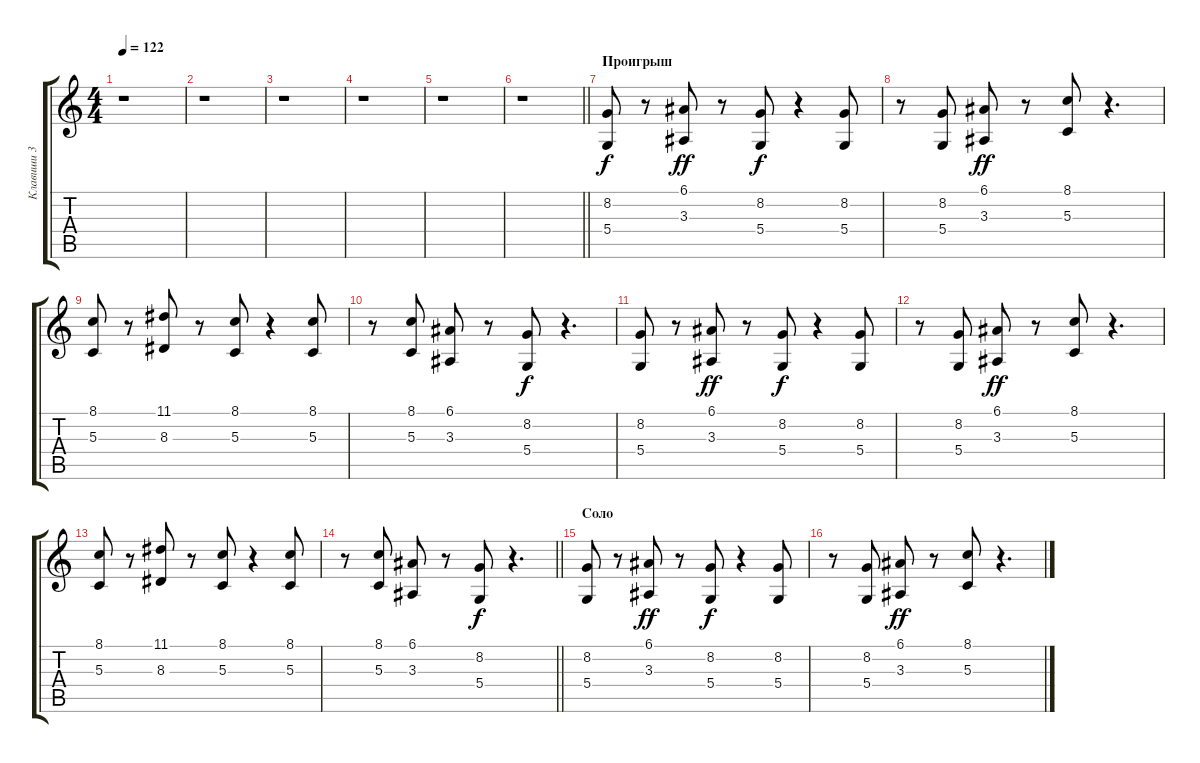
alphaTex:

\track ("Клавиши 3" "Клавиши 3") {instrument lead3calliope}
\staff {score tabs}
\tuning (E4 B3 G3 D3 A2 E2) {hide}
\ts (4 4)
\tempo 122
\clef g2
\ks c
r.1{dy f} |
r.1 |
r.1 |
r.1 |
r.1 |
\barLineRight lightlight
r.1 |
\section ("" "Проигрыш")
(8.2 5.4).8 r.8 (6.1 3.3).8{dy ff} r.8 (8.2 5.4).8{dy f} r.4 (8.2 5.4).8 |
r.8 (8.2 5.4).8 (6.1 3.3).8{dy ff} r.8 (8.1 5.3).8 r.4{d} |
(8.1 5.3).8 r.8 (11.1 8.3).8 r.8 (8.1 5.3).8 r.4 (8.1 5.3).8 |
r.8 (8.1 5.3).8 (6.1 3.3).8 r.8 (8.2 5.4).8{dy f} r.4{d} |
(8.2 5.4).8 r.8 (6.1 3.3).8{dy ff} r.8 (8.2 5.4).8{dy f} r.4 (8.2 5.4).8 |
r.8 (8.2 5.4).8 (6.1 3.3).8{dy ff} r.8 (8.1 5.3).8 r.4{d} |
(8.1 5.3).8 r.8 (11.1 8.3).8 r.8 (8.1 5.3).8 r.4 (8.1 5.3).8 |
\barLineRight lightlight
r.8 (8.1 5.3).8 (6.1 3.3).8 r.8 (8.2 5.4).8{dy f} r.4{d} |
\section ("" "Соло")
(8.2 5.4).8 r.8 (6.1 3.3).8{dy ff} r.8 (8.2 5.4).8{dy f} r.4 (8.2 5.4).8 |
r.8 (8.2 5.4).8 (6.1 3.3).8{dy ff} r.8 (8.1 5.3).8 r.4{d}
